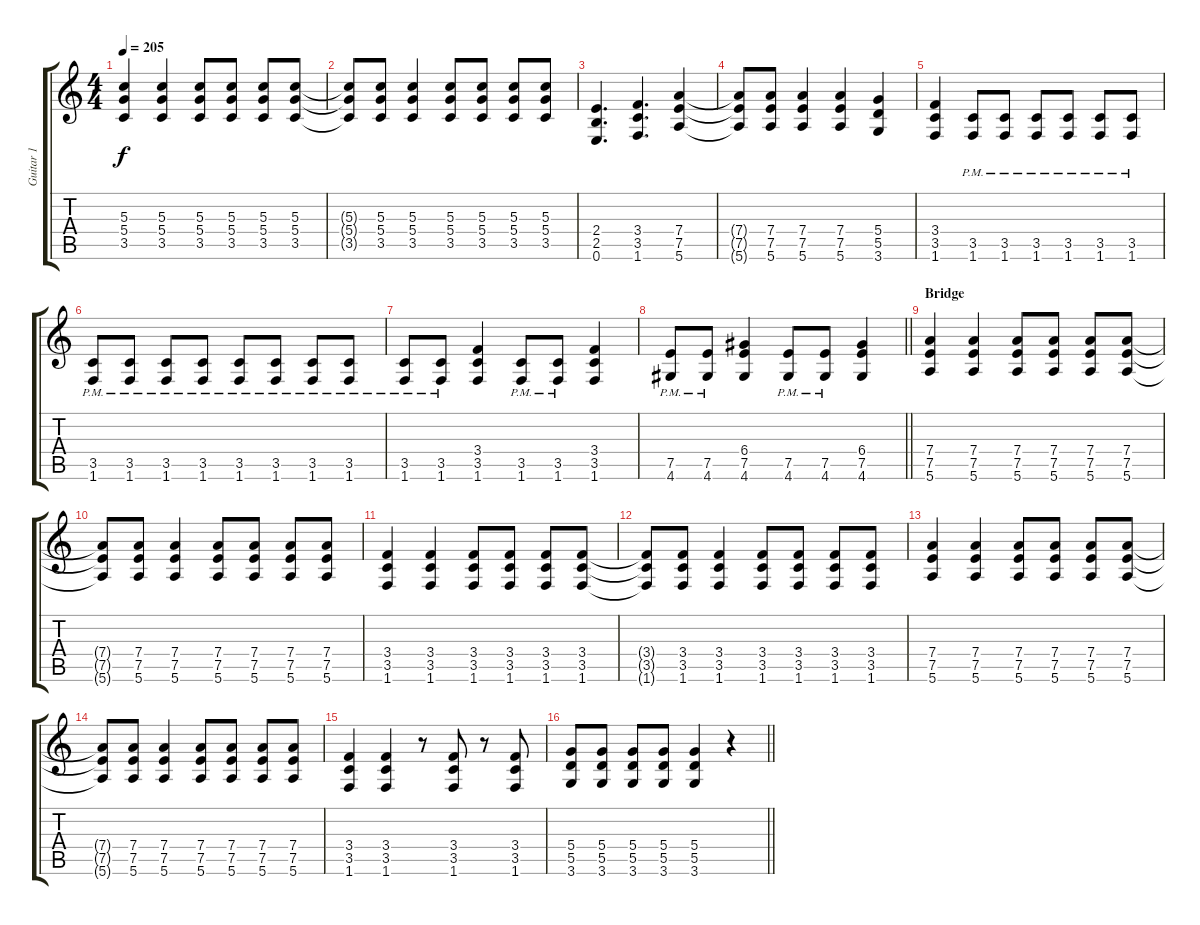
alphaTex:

\track ("Guitar 1" "Guitar 1") {instrument distortionguitar}
\staff {score tabs}
\tuning (E4 B3 G3 D3 A2 E2) {hide}
\ts (4 4)
\tempo 205
\clef g2
\ks c
(5.3 5.4 3.5).4{dy f} (5.3 5.4 3.5).4 (5.3 5.4 3.5).8 (5.3 5.4 3.5).8 (5.3 5.4 3.5).8 (5.3 5.4 3.5).8 |
(5.3{t} 5.4{t} 3.5{t}).8 (5.3 5.4 3.5).8 (5.3 5.4 3.5).4 (5.3 5.4 3.5).8 (5.3 5.4 3.5).8 (5.3 5.4 3.5).8 (5.3 5.4 3.5).8 |
(2.4 2.5 0.6).4{d} (3.4 3.5 1.6).4{d} (7.4 7.5 5.6).4 |
(7.4{t} 7.5{t} 5.6{t}).8 (7.4 7.5 5.6).8 (7.4 7.5 5.6).4 (7.4 7.5 5.6).4 (5.4 5.5 3.6).4 |
(3.4 3.5 1.6).4 (3.5{pm} 1.6{pm}).8 (3.5{pm} 1.6{pm}).8 (3.5{pm} 1.6{pm}).8 (3.5{pm} 1.6{pm}).8 (3.5{pm} 1.6{pm}).8 (3.5{pm} 1.6{pm}).8 |
(3.5{pm} 1.6{pm}).8 (3.5{pm} 1.6{pm}).8 (3.5{pm} 1.6{pm}).8 (3.5{pm} 1.6{pm}).8 (3.5{pm} 1.6{pm}).8 (3.5{pm} 1.6{pm}).8 (3.5{pm} 1.6{pm}).8 (3.5{pm} 1.6{pm}).8 |
(3.5{pm} 1.6{pm}).8 (3.5{pm} 1.6{pm}).8 (3.4 3.5 1.6).4 (3.5{pm} 1.6{pm}).8 (3.5{pm} 1.6{pm}).8 (3.4 3.5 1.6).4 |
\barLineRight lightlight
(7.5{pm} 4.6{pm}).8 (7.5{pm} 4.6{pm}).8 (6.4 7.5 4.6).4 (7.5{pm} 4.6{pm}).8 (7.5{pm} 4.6{pm}).8 (6.4 7.5 4.6).4 |
\section ("" "Bridge")
(7.4 7.5 5.6).4 (7.4 7.5 5.6).4 (7.4 7.5 5.6).8 (7.4 7.5 5.6).8 (7.4 7.5 5.6).8 (7.4 7.5 5.6).8 |
(7.4{t} 7.5{t} 5.6{t}).8 (7.4 7.5 5.6).8 (7.4 7.5 5.6).4 (7.4 7.5 5.6).8 (7.4 7.5 5.6).8 (7.4 7.5 5.6).8 (7.4 7.5 5.6).8 |
(3.4 3.5 1.6).4 (3.4 3.5 1.6).4 (3.4 3.5 1.6).8 (3.4 3.5 1.6).8 (3.4 3.5 1.6).8 (3.4 3.5 1.6).8 |
(3.4{t} 3.5{t} 1.6{t}).8 (3.4 3.5 1.6).8 (3.4 3.5 1.6).4 (3.4 3.5 1.6).8 (3.4 3.5 1.6).8 (3.4 3.5 1.6).8 (3.4 3.5 1.6).8 |
(7.4 7.5 5.6).4 (7.4 7.5 5.6).4 (7.4 7.5 5.6).8 (7.4 7.5 5.6).8 (7.4 7.5 5.6).8 (7.4 7.5 5.6).8 |
(7.4{t} 7.5{t} 5.6{t}).8 (7.4 7.5 5.6).8 (7.4 7.5 5.6).4 (7.4 7.5 5.6).8 (7.4 7.5 5.6).8 (7.4 7.5 5.6).8 (7.4 7.5 5.6).8 |
(3.4 3.5 1.6).4 (3.4 3.5 1.6).4 r.8 (3.4 3.5 1.6).8 r.8 (3.4 3.5 1.6).8 |
\barLineRight lightlight
(5.4 5.5 3.6).8 (5.4 5.5 3.6).8 (5.4 5.5 3.6).8 (5.4 5.5 3.6).8 (5.4 5.5 3.6).4 r.4
